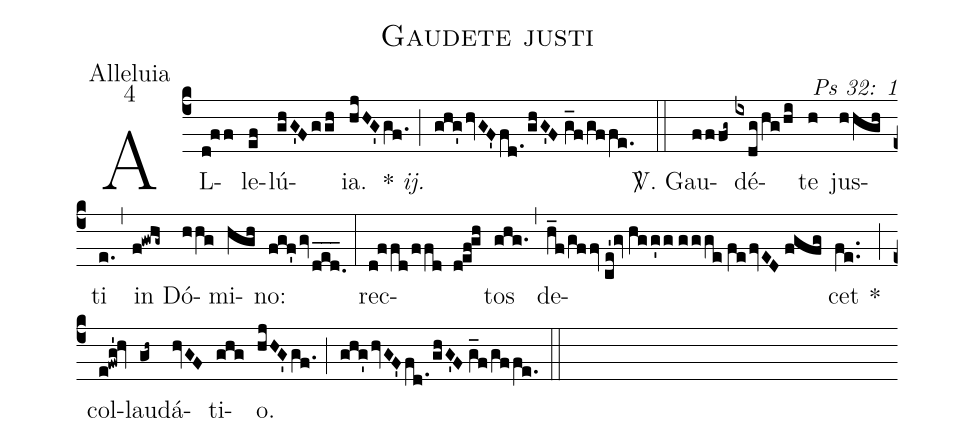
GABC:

name: Gaudete justi;
office-part: Alleluia;
mode: 4;
commentary: Ps 32: 1;
%%
(c4) AL(d!ff)le(ef)lú(ghG'Fggh)ia.(hjHG'gf.) {*} <i>ij.</i>(;) (ghg'/hvGF'fd./ghG'F//g_f/gffe.) (::)
<sp>V/</sp>. Gau(fffg~)dé(ixdg/hg/hi)te(h) jus(hhgh)ti(e.) (,) in(f!gwhg~) Dó(hhg)mi(hgh)no:(fgf'/gv/ded.___) (:)
rec(d!ffd/ffd d!ef!gh)tos(ghg.) (,) de(h_f/gffv//ce'!gv//hgg'g//ggge//fe/fvED//fgfg)cet(fe..) *(;) col(e!fwg'!hv)lau(gh~)dá(hvGF)ti(ghg)o.(hjHG'gf.) (;) (ghg'/hvGF'fd./ghG'F//g_f/gffe.) (::)
